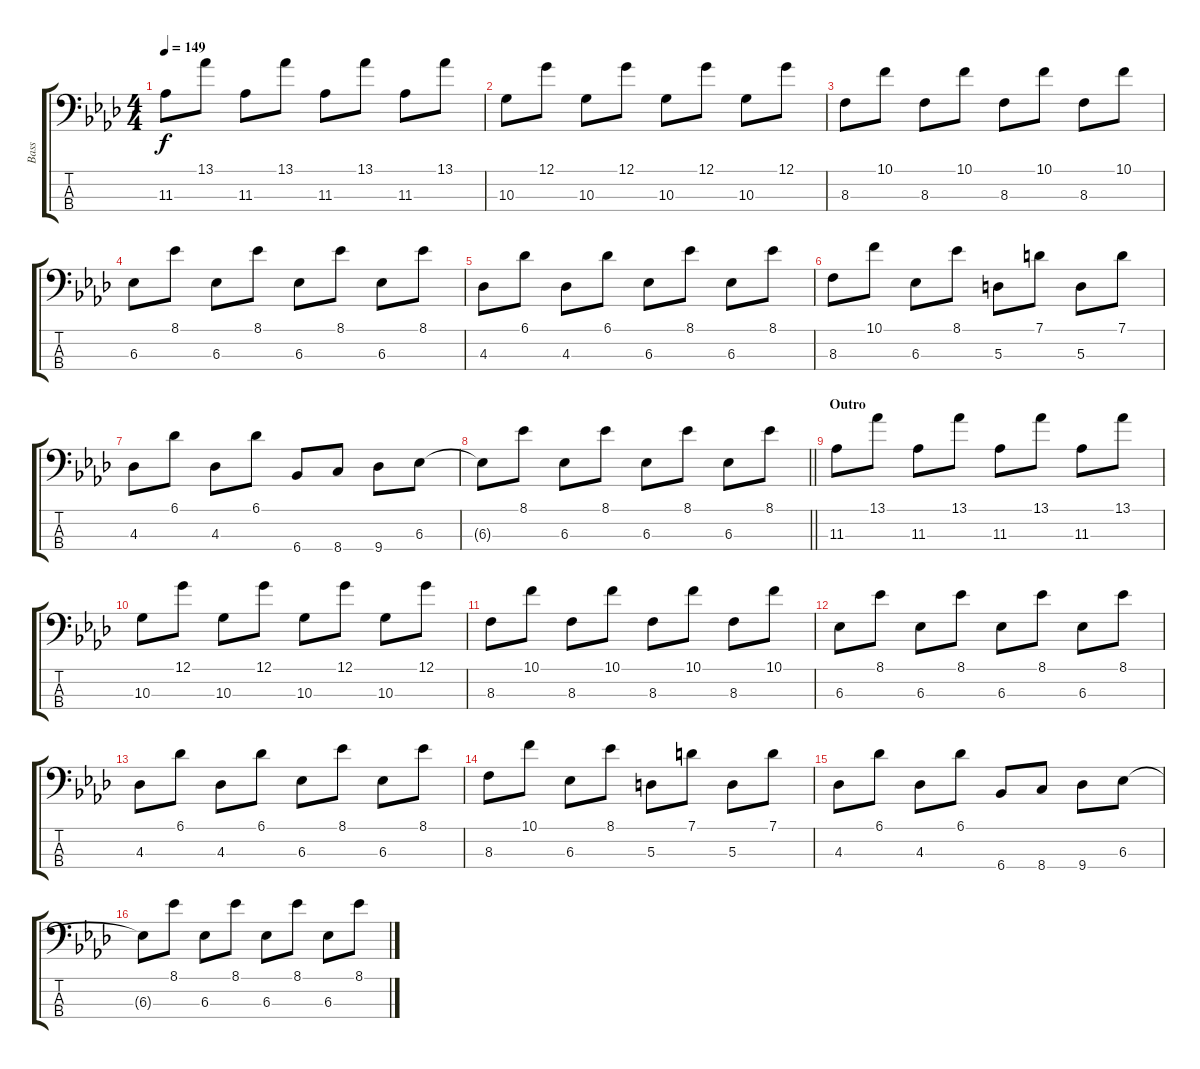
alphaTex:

\track ("Bass" "Bass") {instrument electricbassfinger}
\staff {score tabs}
\tuning (G2 D2 A1 E1) {hide}
\ts (4 4)
\tempo 149
\clef f4
\ks ab
11.3.8{dy f} 13.1.8 11.3.8 13.1.8 11.3.8 13.1.8 11.3.8 13.1.8 |
10.3.8 12.1.8 10.3.8 12.1.8 10.3.8 12.1.8 10.3.8 12.1.8 |
8.3.8 10.1.8 8.3.8 10.1.8 8.3.8 10.1.8 8.3.8 10.1.8 |
6.3.8 8.1.8 6.3.8 8.1.8 6.3.8 8.1.8 6.3.8 8.1.8 |
4.3.8 6.1.8 4.3.8 6.1.8 6.3.8 8.1.8 6.3.8 8.1.8 |
8.3.8 10.1.8 6.3.8 8.1.8 5.3.8 7.1.8 5.3.8 7.1.8 |
4.3.8 6.1.8 4.3.8 6.1.8 6.4.8 8.4.8 9.4.8 6.3.8 |
\barLineRight lightlight
6.3{t}.8 8.1.8 6.3.8 8.1.8 6.3.8 8.1.8 6.3.8 8.1.8 |
\section ("" "Outro")
11.3.8 13.1.8 11.3.8 13.1.8 11.3.8 13.1.8 11.3.8 13.1.8 |
10.3.8 12.1.8 10.3.8 12.1.8 10.3.8 12.1.8 10.3.8 12.1.8 |
8.3.8 10.1.8 8.3.8 10.1.8 8.3.8 10.1.8 8.3.8 10.1.8 |
6.3.8 8.1.8 6.3.8 8.1.8 6.3.8 8.1.8 6.3.8 8.1.8 |
4.3.8 6.1.8 4.3.8 6.1.8 6.3.8 8.1.8 6.3.8 8.1.8 |
8.3.8 10.1.8 6.3.8 8.1.8 5.3.8 7.1.8 5.3.8 7.1.8 |
4.3.8 6.1.8 4.3.8 6.1.8 6.4.8 8.4.8 9.4.8 6.3.8 |
6.3{t}.8 8.1.8 6.3.8 8.1.8 6.3.8 8.1.8 6.3.8 8.1.8
